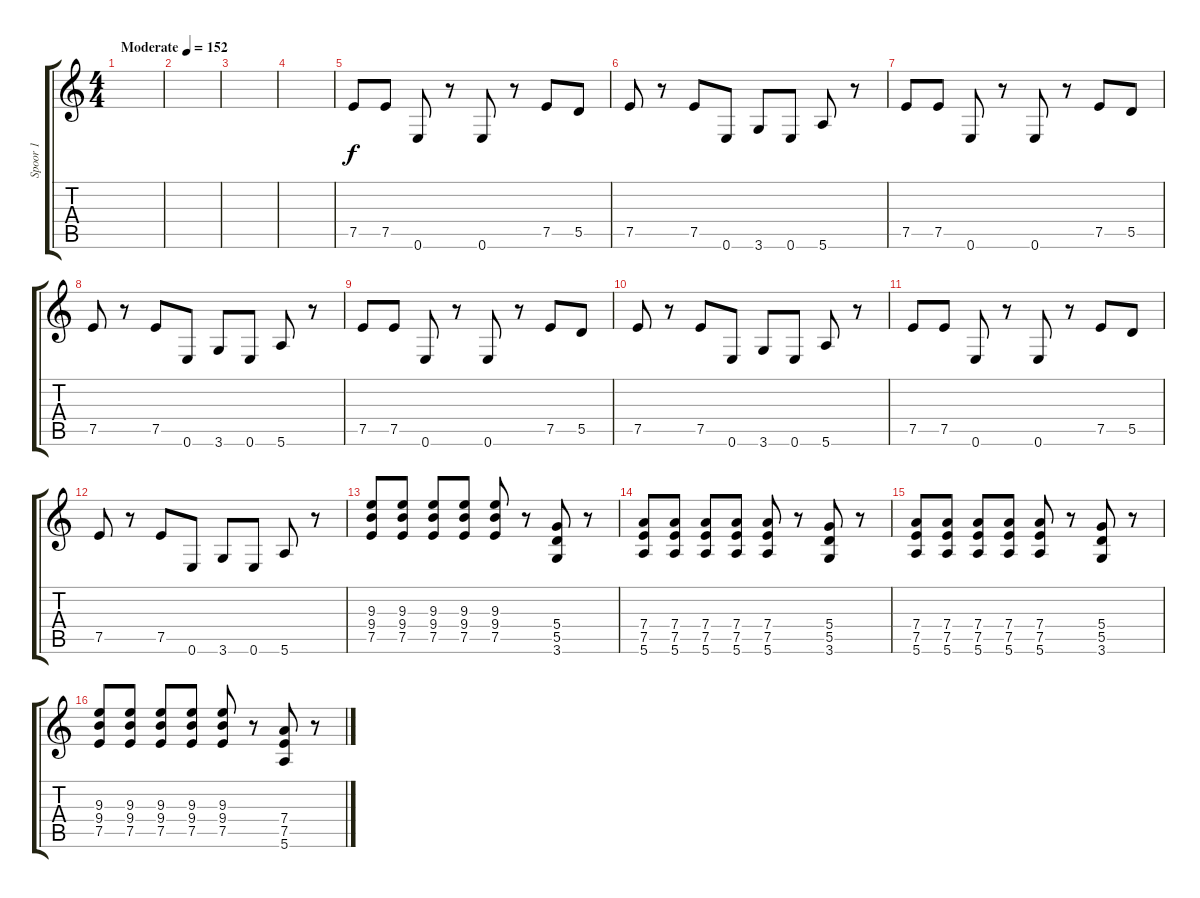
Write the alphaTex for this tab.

\track ("Spoor 1" "Spoor 1") {instrument overdrivenguitar}
\staff {score tabs}
\tuning (E4 B3 G3 D3 A2 E2) {hide}
\ts (4 4)
\tempo (152 "Moderate")
\clef g2
\ks c
|
|
|
|
7.5.8 7.5.8 0.6.8 r.8 0.6.8 r.8 7.5.8 5.5.8 |
7.5.8 r.8 7.5.8 0.6.8 3.6.8 0.6.8 5.6.8 r.8 |
7.5.8 7.5.8 0.6.8 r.8 0.6.8 r.8 7.5.8 5.5.8 |
7.5.8 r.8 7.5.8 0.6.8 3.6.8 0.6.8 5.6.8 r.8 |
7.5.8 7.5.8 0.6.8 r.8 0.6.8 r.8 7.5.8 5.5.8 |
7.5.8 r.8 7.5.8 0.6.8 3.6.8 0.6.8 5.6.8 r.8 |
7.5.8 7.5.8 0.6.8 r.8 0.6.8 r.8 7.5.8 5.5.8 |
7.5.8 r.8 7.5.8 0.6.8 3.6.8 0.6.8 5.6.8 r.8 |
(9.3 9.4 7.5).8 (9.3 9.4 7.5).8 (9.3 9.4 7.5).8 (9.3 9.4 7.5).8 (9.3 9.4 7.5).8 r.8 (5.4 5.5 3.6).8 r.8 |
(7.4 7.5 5.6).8 (7.4 7.5 5.6).8 (7.4 7.5 5.6).8 (7.4 7.5 5.6).8 (7.4 7.5 5.6).8 r.8 (5.4 5.5 3.6).8 r.8 |
(7.4 7.5 5.6).8 (7.4 7.5 5.6).8 (7.4 7.5 5.6).8 (7.4 7.5 5.6).8 (7.4 7.5 5.6).8 r.8 (5.4 5.5 3.6).8 r.8 |
(9.3 9.4 7.5).8 (9.3 9.4 7.5).8 (9.3 9.4 7.5).8 (9.3 9.4 7.5).8 (9.3 9.4 7.5).8 r.8 (7.4 7.5 5.6).8 r.8
